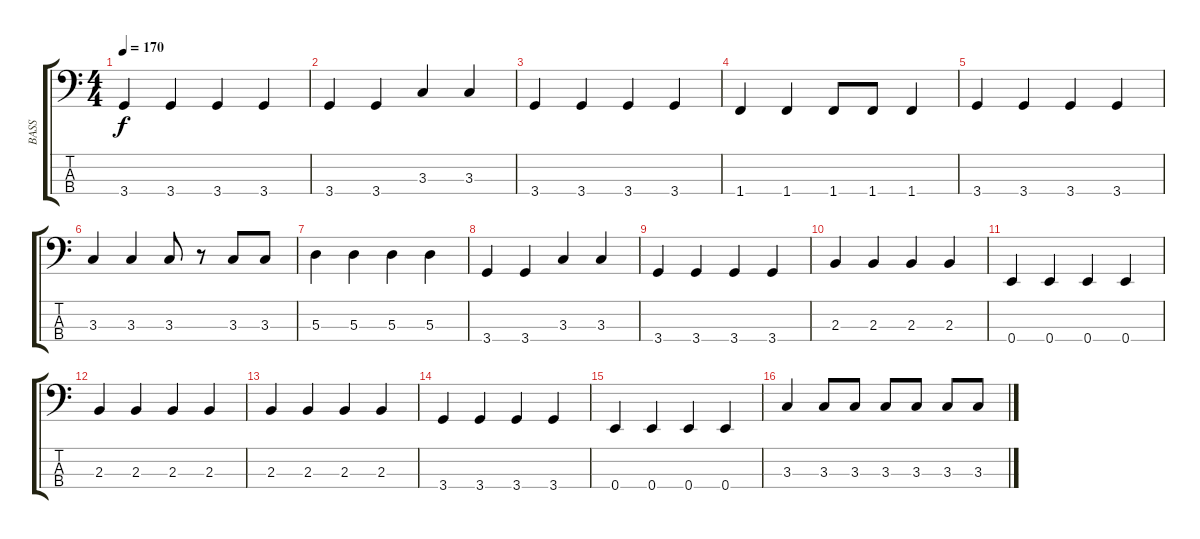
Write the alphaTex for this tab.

\track ("BASS" "BASS") {instrument electricbassfinger}
\staff {score tabs}
\tuning (G2 D2 A1 E1) {hide}
\ts (4 4)
\tempo 170
\clef f4
\ks c
3.4.4{dy f} 3.4.4 3.4.4 3.4.4 |
3.4.4 3.4.4 3.3.4 3.3.4 |
3.4.4 3.4.4 3.4.4 3.4.4 |
1.4.4 1.4.4 1.4.8 1.4.8 1.4.4 |
3.4.4 3.4.4 3.4.4 3.4.4 |
3.3.4 3.3.4 3.3.8 r.8 3.3.8 3.3.8 |
5.3.4 5.3.4 5.3.4 5.3.4 |
3.4.4 3.4.4 3.3.4 3.3.4 |
3.4.4 3.4.4 3.4.4 3.4.4 |
2.3.4 2.3.4 2.3.4 2.3.4 |
0.4.4 0.4.4 0.4.4 0.4.4 |
2.3.4 2.3.4 2.3.4 2.3.4 |
2.3.4 2.3.4 2.3.4 2.3.4 |
3.4.4 3.4.4 3.4.4 3.4.4 |
0.4.4 0.4.4 0.4.4 0.4.4 |
3.3.4 3.3.8 3.3.8 3.3.8 3.3.8 3.3.8 3.3.8
